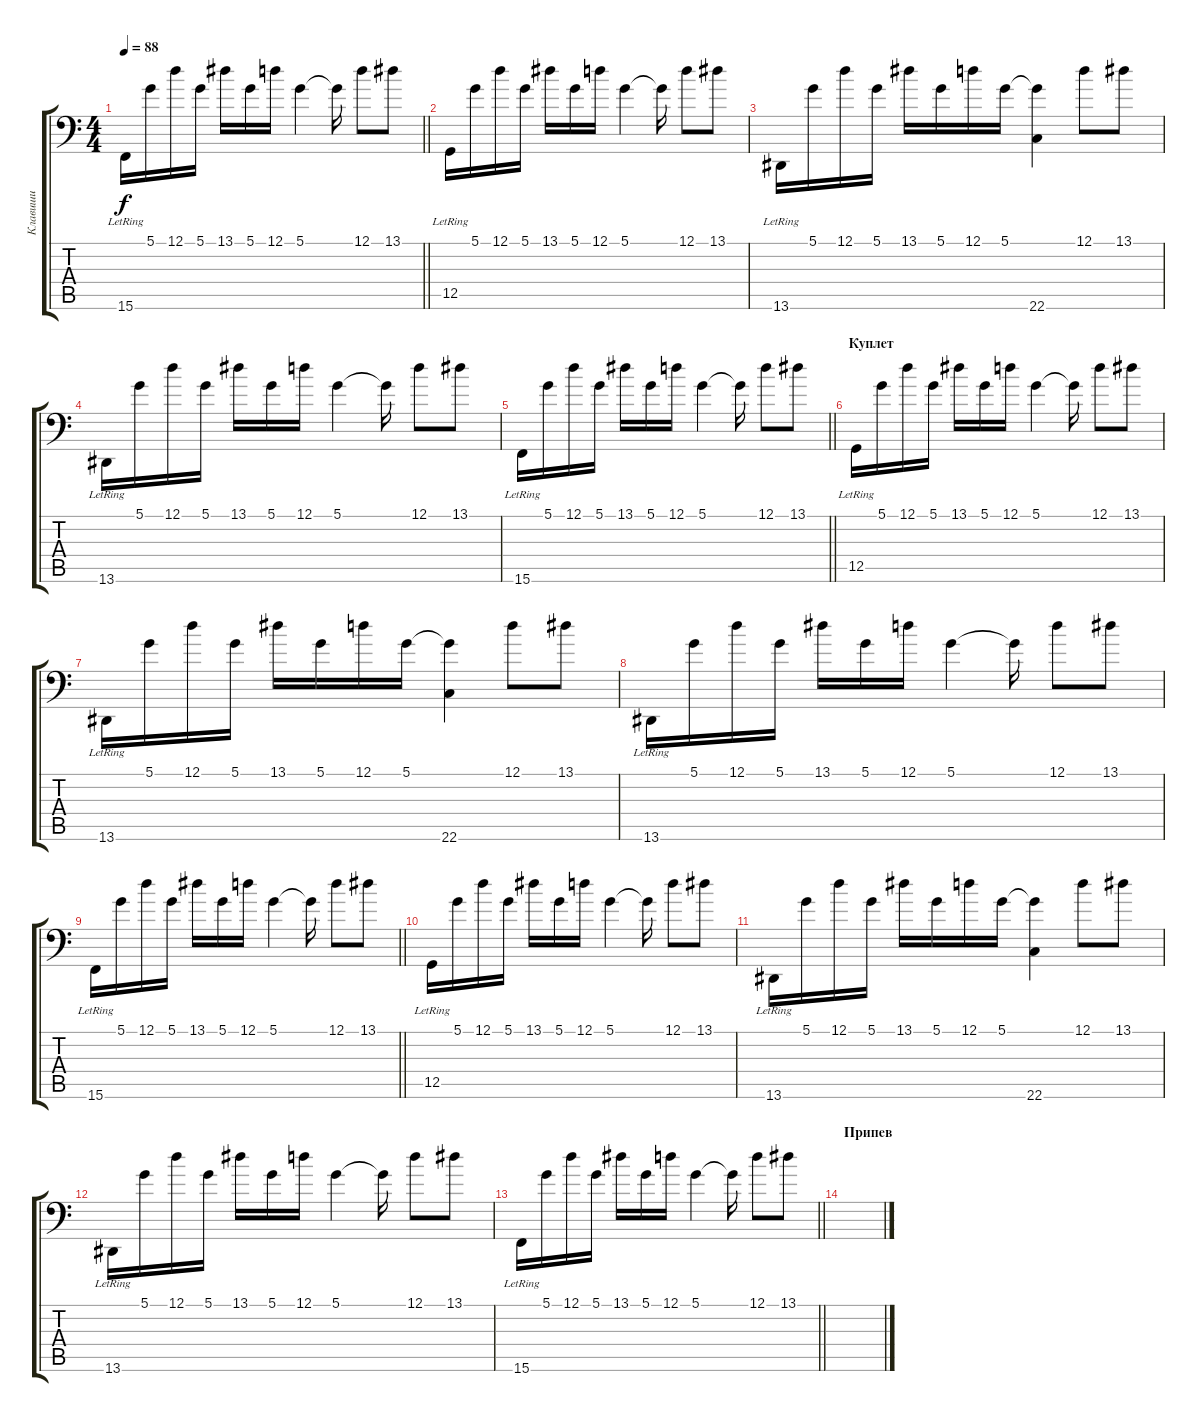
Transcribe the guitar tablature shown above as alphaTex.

\track ("Клавиши" "Клавиши") {instrument acousticgrandpiano}
\staff {score tabs}
\tuning (D4 A3 F3 C3 G1 D1) {hide}
\ts (4 4)
\tempo 88
\clef f4
\barLineRight lightlight
\ks c
15.6{lr}.16{dy f} 5.1.16 12.1.16 5.1.16 13.1.16 5.1.16 12.1.16 5.1.4 5.1{t}.16 12.1.8 13.1.8 |
12.5{lr}.16 5.1.16 12.1.16 5.1.16 13.1.16 5.1.16 12.1.16 5.1.4 5.1{t}.16 12.1.8 13.1.8 |
13.6{lr}.16 5.1.16 12.1.16 5.1.16 13.1.16 5.1.16 12.1.16 5.1.16 (5.1{t} 22.6).4 12.1.8 13.1.8 |
13.6{lr}.16 5.1.16 12.1.16 5.1.16 13.1.16 5.1.16 12.1.16 5.1.4 5.1{t}.16 12.1.8 13.1.8 |
\barLineRight lightlight
15.6{lr}.16 5.1.16 12.1.16 5.1.16 13.1.16 5.1.16 12.1.16 5.1.4 5.1{t}.16 12.1.8 13.1.8 |
\section ("" "Куплет")
12.5{lr}.16 5.1.16 12.1.16 5.1.16 13.1.16 5.1.16 12.1.16 5.1.4 5.1{t}.16 12.1.8 13.1.8 |
13.6{lr}.16 5.1.16 12.1.16 5.1.16 13.1.16 5.1.16 12.1.16 5.1.16 (5.1{t} 22.6).4 12.1.8 13.1.8 |
13.6{lr}.16 5.1.16 12.1.16 5.1.16 13.1.16 5.1.16 12.1.16 5.1.4 5.1{t}.16 12.1.8 13.1.8 |
\barLineRight lightlight
15.6{lr}.16 5.1.16 12.1.16 5.1.16 13.1.16 5.1.16 12.1.16 5.1.4 5.1{t}.16 12.1.8 13.1.8 |
12.5{lr}.16 5.1.16 12.1.16 5.1.16 13.1.16 5.1.16 12.1.16 5.1.4 5.1{t}.16 12.1.8 13.1.8 |
13.6{lr}.16 5.1.16 12.1.16 5.1.16 13.1.16 5.1.16 12.1.16 5.1.16 (5.1{t} 22.6).4 12.1.8 13.1.8 |
13.6{lr}.16 5.1.16 12.1.16 5.1.16 13.1.16 5.1.16 12.1.16 5.1.4 5.1{t}.16 12.1.8 13.1.8 |
\barLineRight lightlight
15.6{lr}.16 5.1.16 12.1.16 5.1.16 13.1.16 5.1.16 12.1.16 5.1.4 5.1{t}.16 12.1.8 13.1.8 |
\section ("" "Припев")
